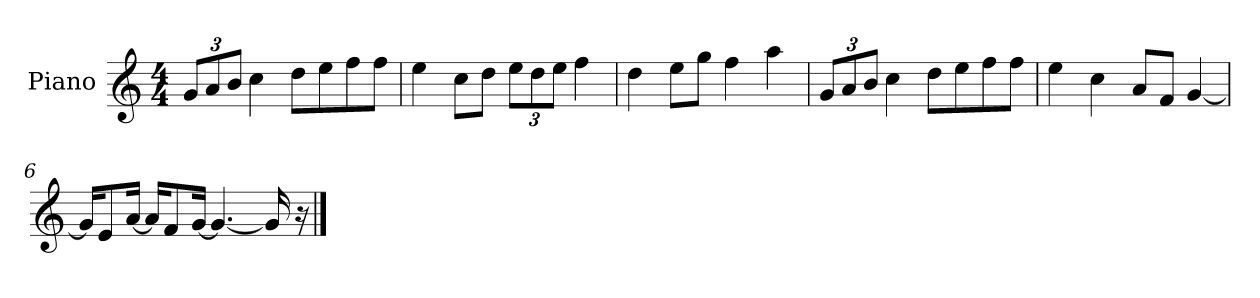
**kern
*part1
*staff1
*I"Piano
*I'P-no
*clefG2
*k[]
*M4/4
*MM90
*Xbrackettup
=1
12g/L
12a/
12b/J
4cc\
8dd\L
8ee\
8ff\
8ff\J
=2
4ee\
8cc\L
8dd\J
12ee\L
12dd\
12ee\J
4ff\
=3
4dd\
8ee\L
8gg\J
4ff\
4aa\
=4
12g/L
12a/
12b/J
4cc\
8dd\L
8ee\
8ff\
8ff\J
=5
4ee\
4cc\
8a/L
8f/J
[4g/
!!LO:LB:g=z
=6
16g/KL]
8e/
[16a/Jk
16a/KL]
8f/
[16g/Jk
4.g/_
16g/]
16r
==
*-
